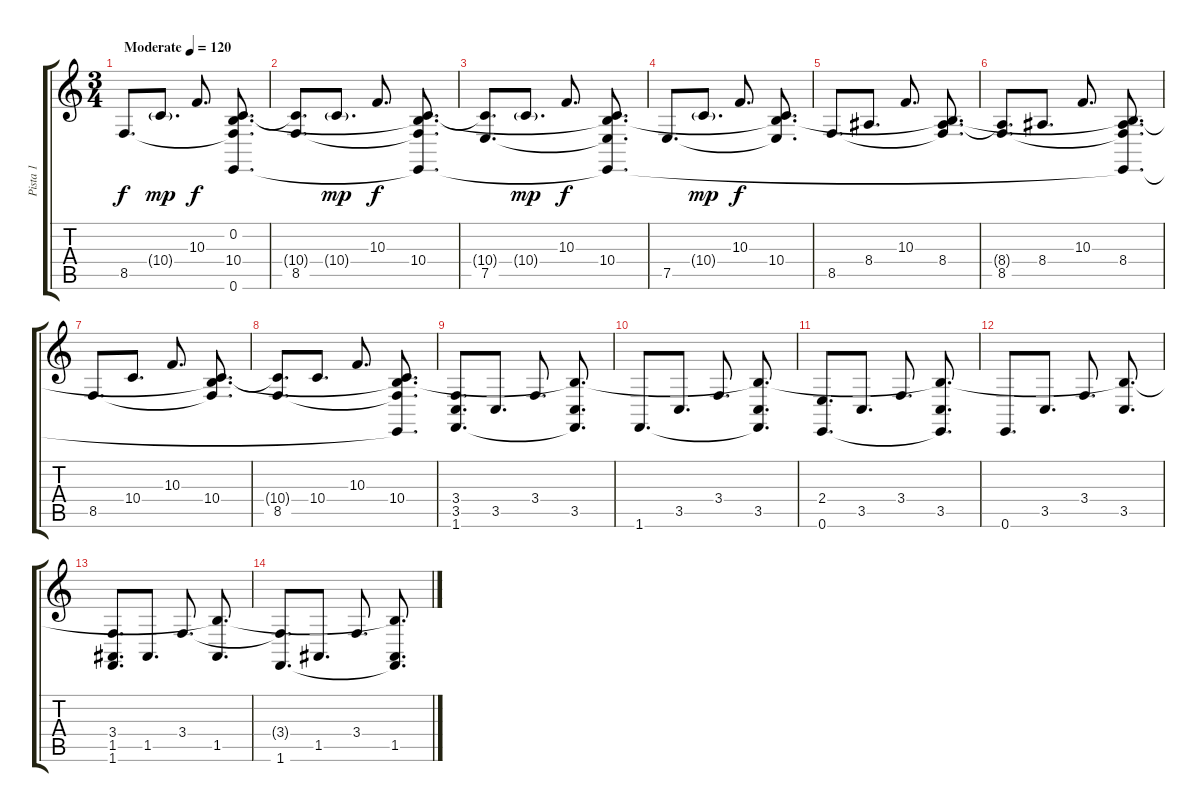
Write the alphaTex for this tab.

\track ("Pista 1" "Pista 1") {instrument acousticgrandpiano}
\staff {score tabs}
\tuning (E4 B3 G3 D3 A2 E2) {hide}
\ts (3 4)
\tempo (120 "Moderate")
\clef g2
\ks c
8.5.8{d dy f instrument acousticgrandpiano} 10.4{g}.8{d dy mp} 10.3.8{d dy f} (0.2 10.4 8.5{t} 0.6).8{d} |
(10.4{t} 8.5).8{d} 10.4{g}.8{d dy mp} 10.3.8{d dy f} (0.2{t} 10.4 8.5{t} 0.6{t}).8{d} |
(10.4{t} 7.5).8{d} 10.4{g}.8{d dy mp} 10.3.8{d dy f} (0.2{t} 10.4 7.5{t} 0.6{t}).8{d} |
7.5.8{d} 10.4{g}.8{d dy mp} 10.3.8{d dy f} (0.2{t} 10.4 7.5{t}).8{d} |
8.5.8{d} 8.4.8{d} 10.3.8{d} (0.2{t} 8.4 8.5{t}).8{d} |
(8.4{t} 8.5).8{d} 8.4.8{d} 10.3.8{d} (0.2{t} 8.4 8.5{t} 0.6{t}).8{d} |
8.5.8{d} 10.4.8{d} 10.3.8{d} (0.2{t} 10.4 8.5{t}).8{d} |
(10.4{t} 8.5).8{d} 10.4.8{d} 10.3.8{d} (0.2{t} 10.4 8.5{t} 0.6{t}).8{d} |
(3.4 3.5 1.6).8{d} 3.5.8{d} 3.4.8{d} (0.2{t} 3.5 1.6{t}).8{d} |
1.6.8{d} 3.5.8{d} 3.4.8{d} (0.2{t} 3.5 1.6{t}).8{d} |
(2.4 0.6).8{d} 3.5.8{d} 3.4.8{d} (0.2{t} 3.5 0.6{t}).8{d} |
0.6.8{d} 3.5.8{d} 3.4.8{d} (0.2{t} 3.5).8{d} |
(3.4 1.5 1.6).8{d} 1.5.8{d} 3.4.8{d} (0.2{t} 1.5).8{d} |
(3.4{t} 1.6).8{d} 1.5.8{d} 3.4.8{d} (0.2{t} 1.5 1.6{t}).8{d}
